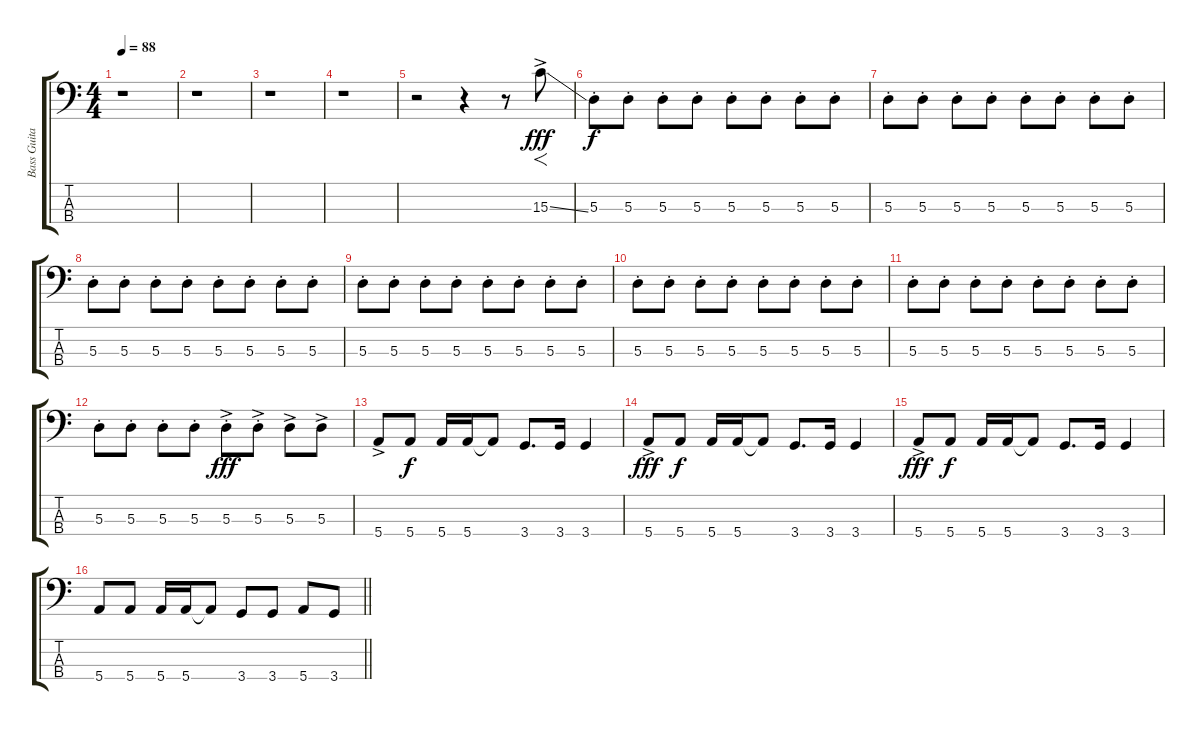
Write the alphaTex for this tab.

\track ("Bass Guitar " "Bass Guita") {instrument electricbassfinger}
\staff {score tabs}
\tuning (G2 D2 A1 E1) {hide}
\ts (4 4)
\tempo 88
\clef f4
\ks c
r.1{dy fff instrument electricbassfinger} |
r.1 |
r.1 |
r.1 |
r.2 r.4 r.8 15.3{ss ac}.8{f} |
5.3{st}.8{dy f} 5.3{st}.8 5.3{st}.8 5.3{st}.8 5.3{st}.8 5.3{st}.8 5.3{st}.8 5.3{st}.8 |
5.3{st}.8 5.3{st}.8 5.3{st}.8 5.3{st}.8 5.3{st}.8 5.3{st}.8 5.3{st}.8 5.3{st}.8 |
5.3{st}.8 5.3{st}.8 5.3{st}.8 5.3{st}.8 5.3{st}.8 5.3{st}.8 5.3{st}.8 5.3{st}.8 |
5.3{st}.8 5.3{st}.8 5.3{st}.8 5.3{st}.8 5.3{st}.8 5.3{st}.8 5.3{st}.8 5.3{st}.8 |
5.3{st}.8 5.3{st}.8 5.3{st}.8 5.3{st}.8 5.3{st}.8 5.3{st}.8 5.3{st}.8 5.3{st}.8 |
5.3{st}.8 5.3{st}.8 5.3{st}.8 5.3{st}.8 5.3{st}.8 5.3{st}.8 5.3{st}.8 5.3{st}.8 |
5.3{st}.8 5.3{st}.8 5.3{st}.8 5.3{st}.8 5.3{ac st}.8{dy fff} 5.3{ac st}.8 5.3{ac}.8 5.3{ac}.8 |
5.4{ac}.8 5.4.8{dy f} 5.4.16 5.4.16 5.4{t}.8 3.4.8{d} 3.4.16 3.4.4 |
5.4{ac}.8{dy fff} 5.4.8{dy f} 5.4.16 5.4.16 5.4{t}.8 3.4.8{d} 3.4.16 3.4.4 |
5.4{ac}.8{dy fff} 5.4.8{dy f} 5.4.16 5.4.16 5.4{t}.8 3.4.8{d} 3.4.16 3.4.4 |
\barLineRight lightlight
5.4.8 5.4.8 5.4.16 5.4.16 5.4{t}.8 3.4.8 3.4.8 5.4.8 3.4.8
